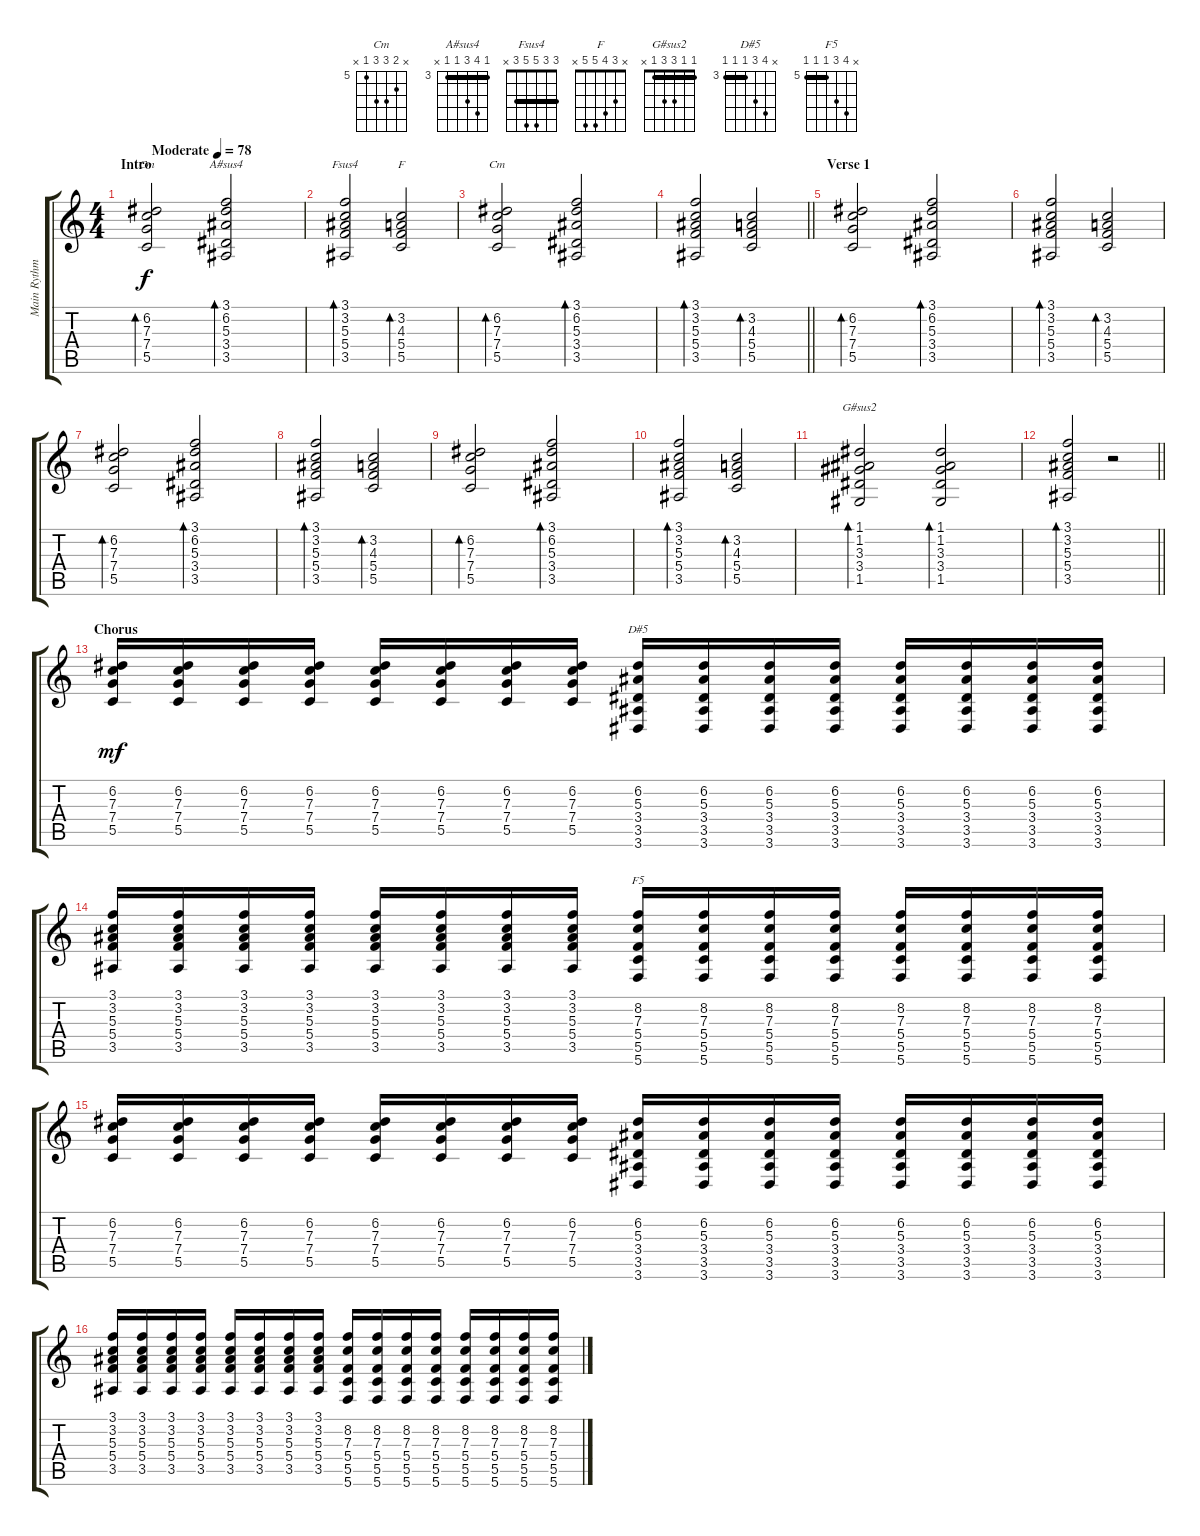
\track ("Main Rythm" "Main Rythm") {instrument acousticguitarsteel}
\staff {score tabs}
\tuning (D4 A3 F3 C3 G2 C2) {hide}
\chord ("Cm" 1 3 2 0 0 0)
\chord ("A#sus4" 3 6 5 3 3 x) {firstfret 3 barre 3}
\chord ("Fsus4" 3 3 5 5 3 x) {barre 3}
\chord ("F" x 3 4 5 5 x)
\chord ("Cm" x 6 7 7 5 x) {firstfret 5}
\chord ("G#sus2" 1 1 3 3 1 x) {barre 1}
\chord ("D#5" x 6 5 3 3 3) {firstfret 3 barre 3}
\chord ("F5" x 8 7 5 5 5) {firstfret 5 barre 5}
\ts (4 4)
\section ("" "Intro")
\tempo (78 "Moderate")
\clef g2
\ks c
(6.2 7.3 7.4 5.5).2{bd 60 ch "Cm" dy f instrument acousticguitarsteel} (3.1 6.2 5.3 3.4 3.5).2{bd 120 ch "A#sus4"} |
(3.1 3.2 5.3 5.4 3.5).2{bd 120 ch "Fsus4"} (3.2 4.3 5.4 5.5).2{bd 120 ch "F"} |
(6.2 7.3 7.4 5.5).2{bd 60 ch "Cm"} (3.1 6.2 5.3 3.4 3.5).2{bd 120} |
\barLineRight lightlight
(3.1 3.2 5.3 5.4 3.5).2{bd 120} (3.2 4.3 5.4 5.5).2{bd 120} |
\section ("" "Verse 1")
(6.2 7.3 7.4 5.5).2{bd 60} (3.1 6.2 5.3 3.4 3.5).2{bd 120} |
(3.1 3.2 5.3 5.4 3.5).2{bd 120} (3.2 4.3 5.4 5.5).2{bd 120} |
(6.2 7.3 7.4 5.5).2{bd 60} (3.1 6.2 5.3 3.4 3.5).2{bd 120} |
(3.1 3.2 5.3 5.4 3.5).2{bd 120} (3.2 4.3 5.4 5.5).2{bd 120} |
(6.2 7.3 7.4 5.5).2{bd 60} (3.1 6.2 5.3 3.4 3.5).2{bd 120} |
(3.1 3.2 5.3 5.4 3.5).2{bd 120} (3.2 4.3 5.4 5.5).2{bd 120} |
(1.1 1.2 3.3 3.4 1.5).2{bd 60 ch "G#sus2"} (1.1 1.2 3.3 3.4 1.5).2{bd 120} |
\barLineRight lightlight
(3.1 3.2 5.3 5.4 3.5).2{bd 120} r.2 |
\section ("" "Chorus")
(6.2 7.3 7.4 5.5).16{dy mf} (6.2 7.3 7.4 5.5).16 (6.2 7.3 7.4 5.5).16 (6.2 7.3 7.4 5.5).16 (6.2 7.3 7.4 5.5).16 (6.2 7.3 7.4 5.5).16 (6.2 7.3 7.4 5.5).16 (6.2 7.3 7.4 5.5).16 (6.2 5.3 3.4 3.5 3.6).16{ch "D#5"} (6.2 5.3 3.4 3.5 3.6).16 (6.2 5.3 3.4 3.5 3.6).16 (6.2 5.3 3.4 3.5 3.6).16 (6.2 5.3 3.4 3.5 3.6).16 (6.2 5.3 3.4 3.5 3.6).16 (6.2 5.3 3.4 3.5 3.6).16 (6.2 5.3 3.4 3.5 3.6).16 |
(3.1 3.2 5.3 5.4 3.5).16 (3.1 3.2 5.3 5.4 3.5).16 (3.1 3.2 5.3 5.4 3.5).16 (3.1 3.2 5.3 5.4 3.5).16 (3.1 3.2 5.3 5.4 3.5).16 (3.1 3.2 5.3 5.4 3.5).16 (3.1 3.2 5.3 5.4 3.5).16 (3.1 3.2 5.3 5.4 3.5).16 (8.2 7.3 5.4 5.5 5.6).16{ch "F5"} (8.2 7.3 5.4 5.5 5.6).16 (8.2 7.3 5.4 5.5 5.6).16 (8.2 7.3 5.4 5.5 5.6).16 (8.2 7.3 5.4 5.5 5.6).16 (8.2 7.3 5.4 5.5 5.6).16 (8.2 7.3 5.4 5.5 5.6).16 (8.2 7.3 5.4 5.5 5.6).16 |
(6.2 7.3 7.4 5.5).16 (6.2 7.3 7.4 5.5).16 (6.2 7.3 7.4 5.5).16 (6.2 7.3 7.4 5.5).16 (6.2 7.3 7.4 5.5).16 (6.2 7.3 7.4 5.5).16 (6.2 7.3 7.4 5.5).16 (6.2 7.3 7.4 5.5).16 (6.2 5.3 3.4 3.5 3.6).16 (6.2 5.3 3.4 3.5 3.6).16 (6.2 5.3 3.4 3.5 3.6).16 (6.2 5.3 3.4 3.5 3.6).16 (6.2 5.3 3.4 3.5 3.6).16 (6.2 5.3 3.4 3.5 3.6).16 (6.2 5.3 3.4 3.5 3.6).16 (6.2 5.3 3.4 3.5 3.6).16 |
(3.1 3.2 5.3 5.4 3.5).16 (3.1 3.2 5.3 5.4 3.5).16 (3.1 3.2 5.3 5.4 3.5).16 (3.1 3.2 5.3 5.4 3.5).16 (3.1 3.2 5.3 5.4 3.5).16 (3.1 3.2 5.3 5.4 3.5).16 (3.1 3.2 5.3 5.4 3.5).16 (3.1 3.2 5.3 5.4 3.5).16 (8.2 7.3 5.4 5.5 5.6).16 (8.2 7.3 5.4 5.5 5.6).16 (8.2 7.3 5.4 5.5 5.6).16 (8.2 7.3 5.4 5.5 5.6).16 (8.2 7.3 5.4 5.5 5.6).16 (8.2 7.3 5.4 5.5 5.6).16 (8.2 7.3 5.4 5.5 5.6).16 (8.2 7.3 5.4 5.5 5.6).16
